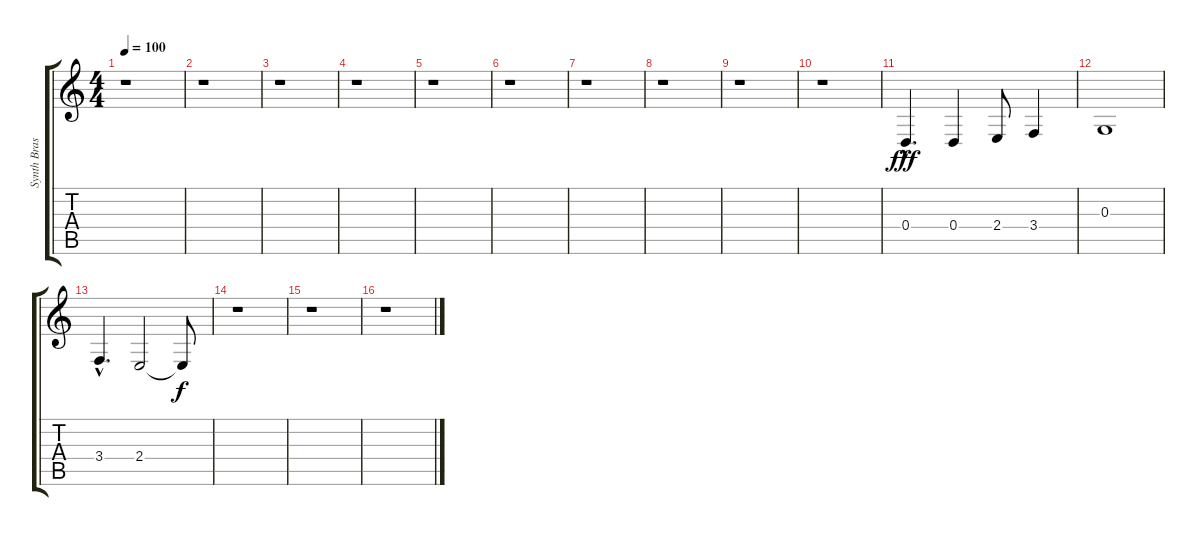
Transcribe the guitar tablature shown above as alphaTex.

\track ("Synth Brass 2" "Synth Bras") {instrument synthbrass2}
\staff {score tabs}
\tuning (E4 B3 G3 D3 A2 E2) {hide}
\ts (4 4)
\tempo 100
\clef g2
\ks c
r.1{dy fff instrument synthbrass2} |
r.1 |
r.1 |
r.1 |
r.1 |
r.1 |
r.1 |
r.1 |
r.1 |
r.1 |
0.4{hac}.4{d} 0.4.4 2.4.8 3.4.4 |
0.3.1 |
3.4{hac}.4{d} 2.4.2 2.4{t}.8{dy f} |
r.1 |
r.1 |
r.1
